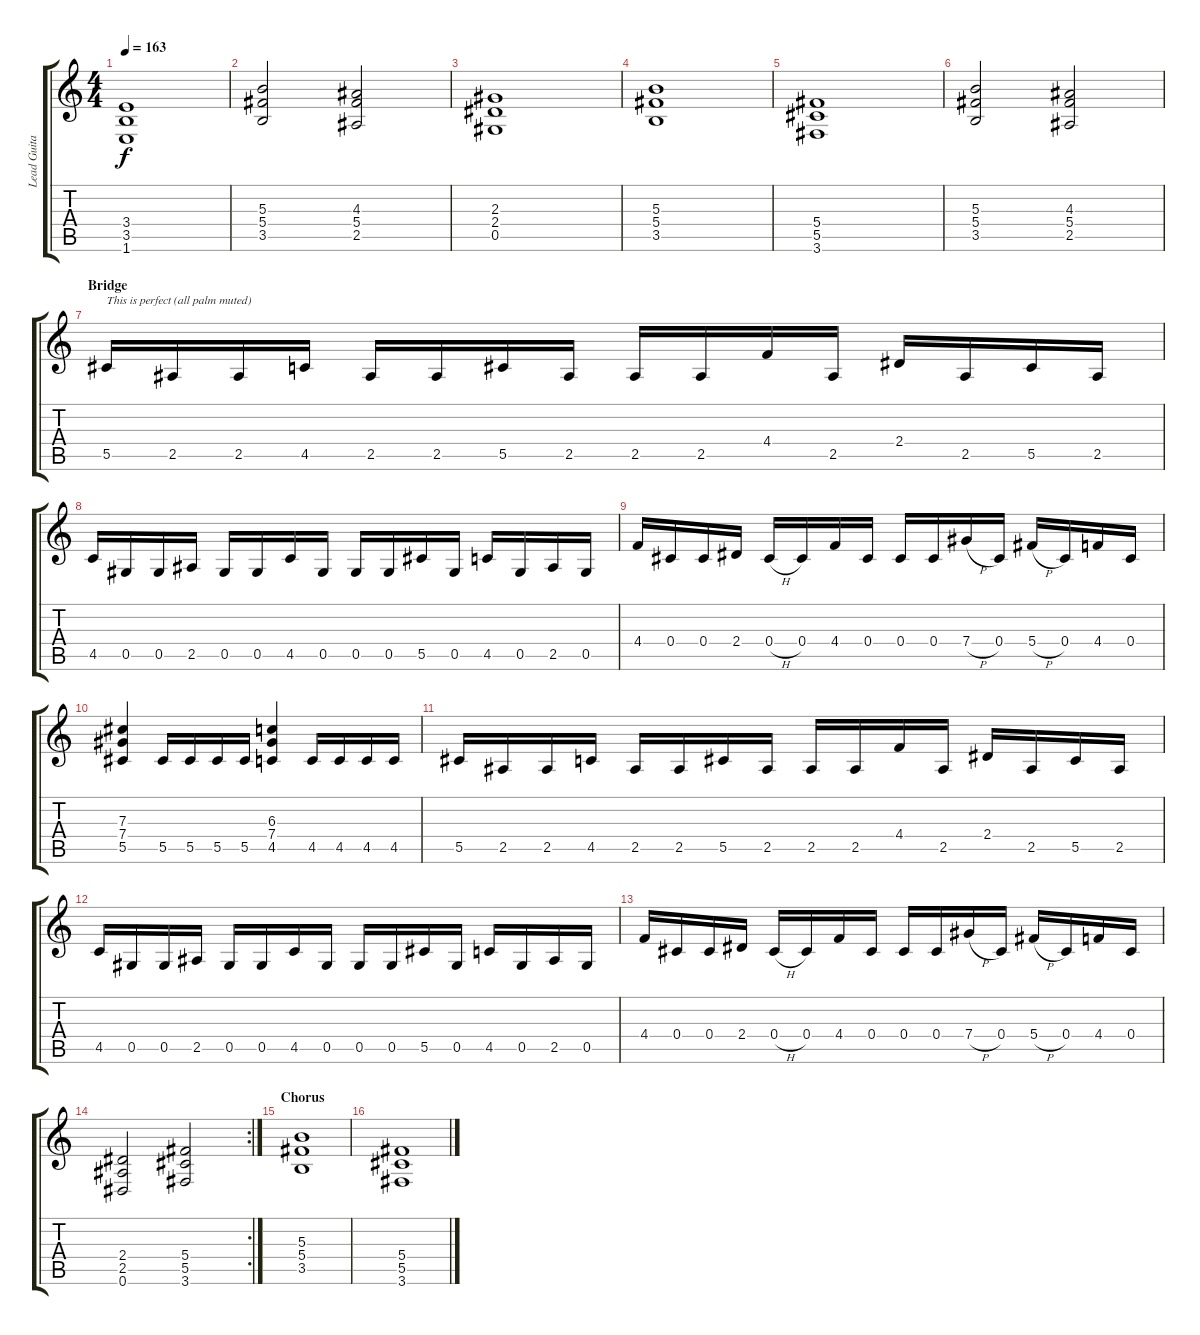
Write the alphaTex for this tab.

\track ("Lead Guitar (Jani)" "Lead Guita") {instrument distortionguitar}
\staff {score tabs}
\tuning (Eb4 Bb3 Gb3 Db3 Ab2 Eb2) {hide}
\ts (4 4)
\tempo 163
\clef g2
\ks c
(3.4 3.5 1.6).1{dy f} |
(5.3 5.4 3.5).2 (4.3 5.4 2.5).2 |
(2.3 2.4 0.5).1 |
(5.3 5.4 3.5).1 |
(5.4 5.5 3.6).1 |
(5.3 5.4 3.5).2 (4.3 5.4 2.5).2 |
\section ("" "Bridge")
5.5.16{txt "This is perfect (all palm muted)" instrument distortionguitar} 2.5.16 2.5.16 4.5.16 2.5.16 2.5.16 5.5.16 2.5.16 2.5.16 2.5.16 4.4.16 2.5.16 2.4.16 2.5.16 5.5.16 2.5.16 |
4.5.16 0.5.16 0.5.16 2.5.16 0.5.16 0.5.16 4.5.16 0.5.16 0.5.16 0.5.16 5.5.16 0.5.16 4.5.16 0.5.16 2.5.16 0.5.16 |
4.4.16 0.4.16 0.4.16 2.4.16 0.4{h}.16 0.4.16 4.4.16 0.4.16 0.4.16 0.4.16 7.4{h}.16 0.4.16 5.4{h}.16 0.4.16 4.4.16 0.4.16 |
(7.3 7.4 5.5).4 5.5.16 5.5.16 5.5.16 5.5.16 (6.3 7.4 4.5).4 4.5.16 4.5.16 4.5.16 4.5.16 |
5.5.16{instrument distortionguitar} 2.5.16 2.5.16 4.5.16 2.5.16 2.5.16 5.5.16 2.5.16 2.5.16 2.5.16 4.4.16 2.5.16 2.4.16 2.5.16 5.5.16 2.5.16 |
4.5.16 0.5.16 0.5.16 2.5.16 0.5.16 0.5.16 4.5.16 0.5.16 0.5.16 0.5.16 5.5.16 0.5.16 4.5.16 0.5.16 2.5.16 0.5.16 |
4.4.16 0.4.16 0.4.16 2.4.16 0.4{h}.16 0.4.16 4.4.16 0.4.16 0.4.16 0.4.16 7.4{h}.16 0.4.16 5.4{h}.16 0.4.16 4.4.16 0.4.16 |
\rc 2
(2.4 2.5 0.6).2 (5.4 5.5 3.6).2 |
\section ("" "Chorus")
(5.3 5.4 3.5).1 |
(5.4 5.5 3.6).1
